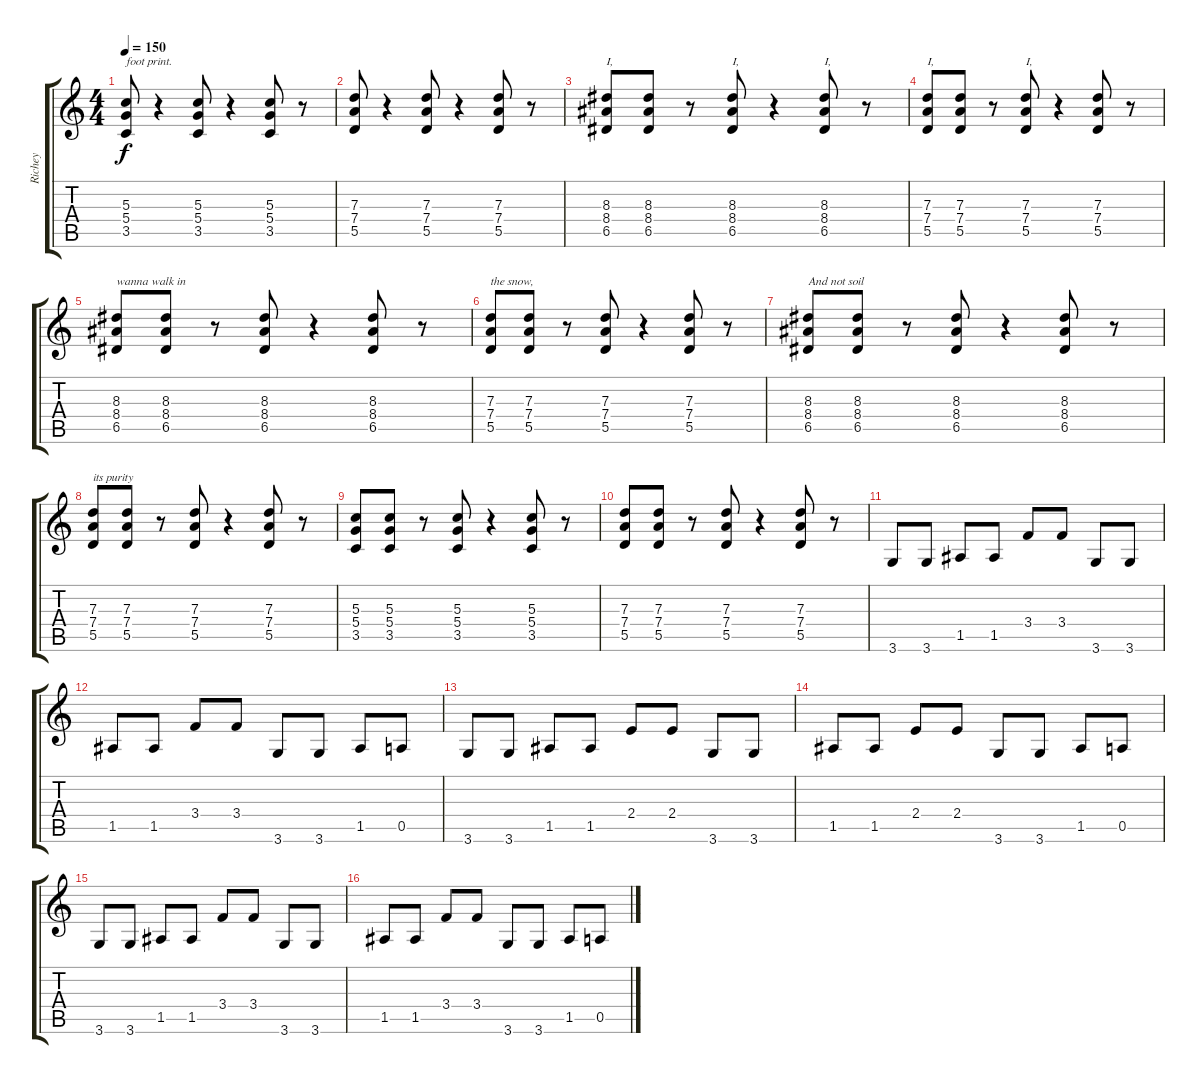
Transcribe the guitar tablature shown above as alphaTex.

\track ("Richey" "Richey") {instrument distortionguitar}
\staff {score tabs}
\tuning (E4 B3 G3 D3 A2 E2) {hide}
\ts (4 4)
\tempo 150
\clef g2
\ks c
(5.3 5.4 3.5).8{txt "foot print." dy f} r.4 (5.3 5.4 3.5).8 r.4 (5.3 5.4 3.5).8 r.8 |
(7.3 7.4 5.5).8 r.4 (7.3 7.4 5.5).8 r.4 (7.3 7.4 5.5).8 r.8 |
(8.3 8.4 6.5).8{txt "I,"} (8.3 8.4 6.5).8 r.8 (8.3 8.4 6.5).8{txt "I,"} r.4 (8.3 8.4 6.5).8{txt "I,"} r.8 |
(7.3 7.4 5.5).8{txt "I,"} (7.3 7.4 5.5).8 r.8 (7.3 7.4 5.5).8{txt "I,"} r.4 (7.3 7.4 5.5).8 r.8 |
(8.3 8.4 6.5).8{txt "wanna walk in"} (8.3 8.4 6.5).8 r.8 (8.3 8.4 6.5).8 r.4 (8.3 8.4 6.5).8 r.8 |
(7.3 7.4 5.5).8{txt "the snow,"} (7.3 7.4 5.5).8 r.8 (7.3 7.4 5.5).8 r.4 (7.3 7.4 5.5).8 r.8 |
(8.3 8.4 6.5).8{txt "And not soil"} (8.3 8.4 6.5).8 r.8 (8.3 8.4 6.5).8 r.4 (8.3 8.4 6.5).8 r.8 |
(7.3 7.4 5.5).8{txt "its purity"} (7.3 7.4 5.5).8 r.8 (7.3 7.4 5.5).8 r.4 (7.3 7.4 5.5).8 r.8 |
(5.3 5.4 3.5).8 (5.3 5.4 3.5).8 r.8 (5.3 5.4 3.5).8 r.4 (5.3 5.4 3.5).8 r.8 |
(7.3 7.4 5.5).8 (7.3 7.4 5.5).8 r.8 (7.3 7.4 5.5).8 r.4 (7.3 7.4 5.5).8 r.8 |
3.6.8 3.6.8 1.5.8 1.5.8 3.4.8 3.4.8 3.6.8 3.6.8 |
1.5.8 1.5.8 3.4.8 3.4.8 3.6.8 3.6.8 1.5.8 0.5.8 |
3.6.8 3.6.8 1.5.8 1.5.8 2.4.8 2.4.8 3.6.8 3.6.8 |
1.5.8 1.5.8 2.4.8 2.4.8 3.6.8 3.6.8 1.5.8 0.5.8 |
3.6.8 3.6.8 1.5.8 1.5.8 3.4.8 3.4.8 3.6.8 3.6.8 |
1.5.8 1.5.8 3.4.8 3.4.8 3.6.8 3.6.8 1.5.8 0.5.8
